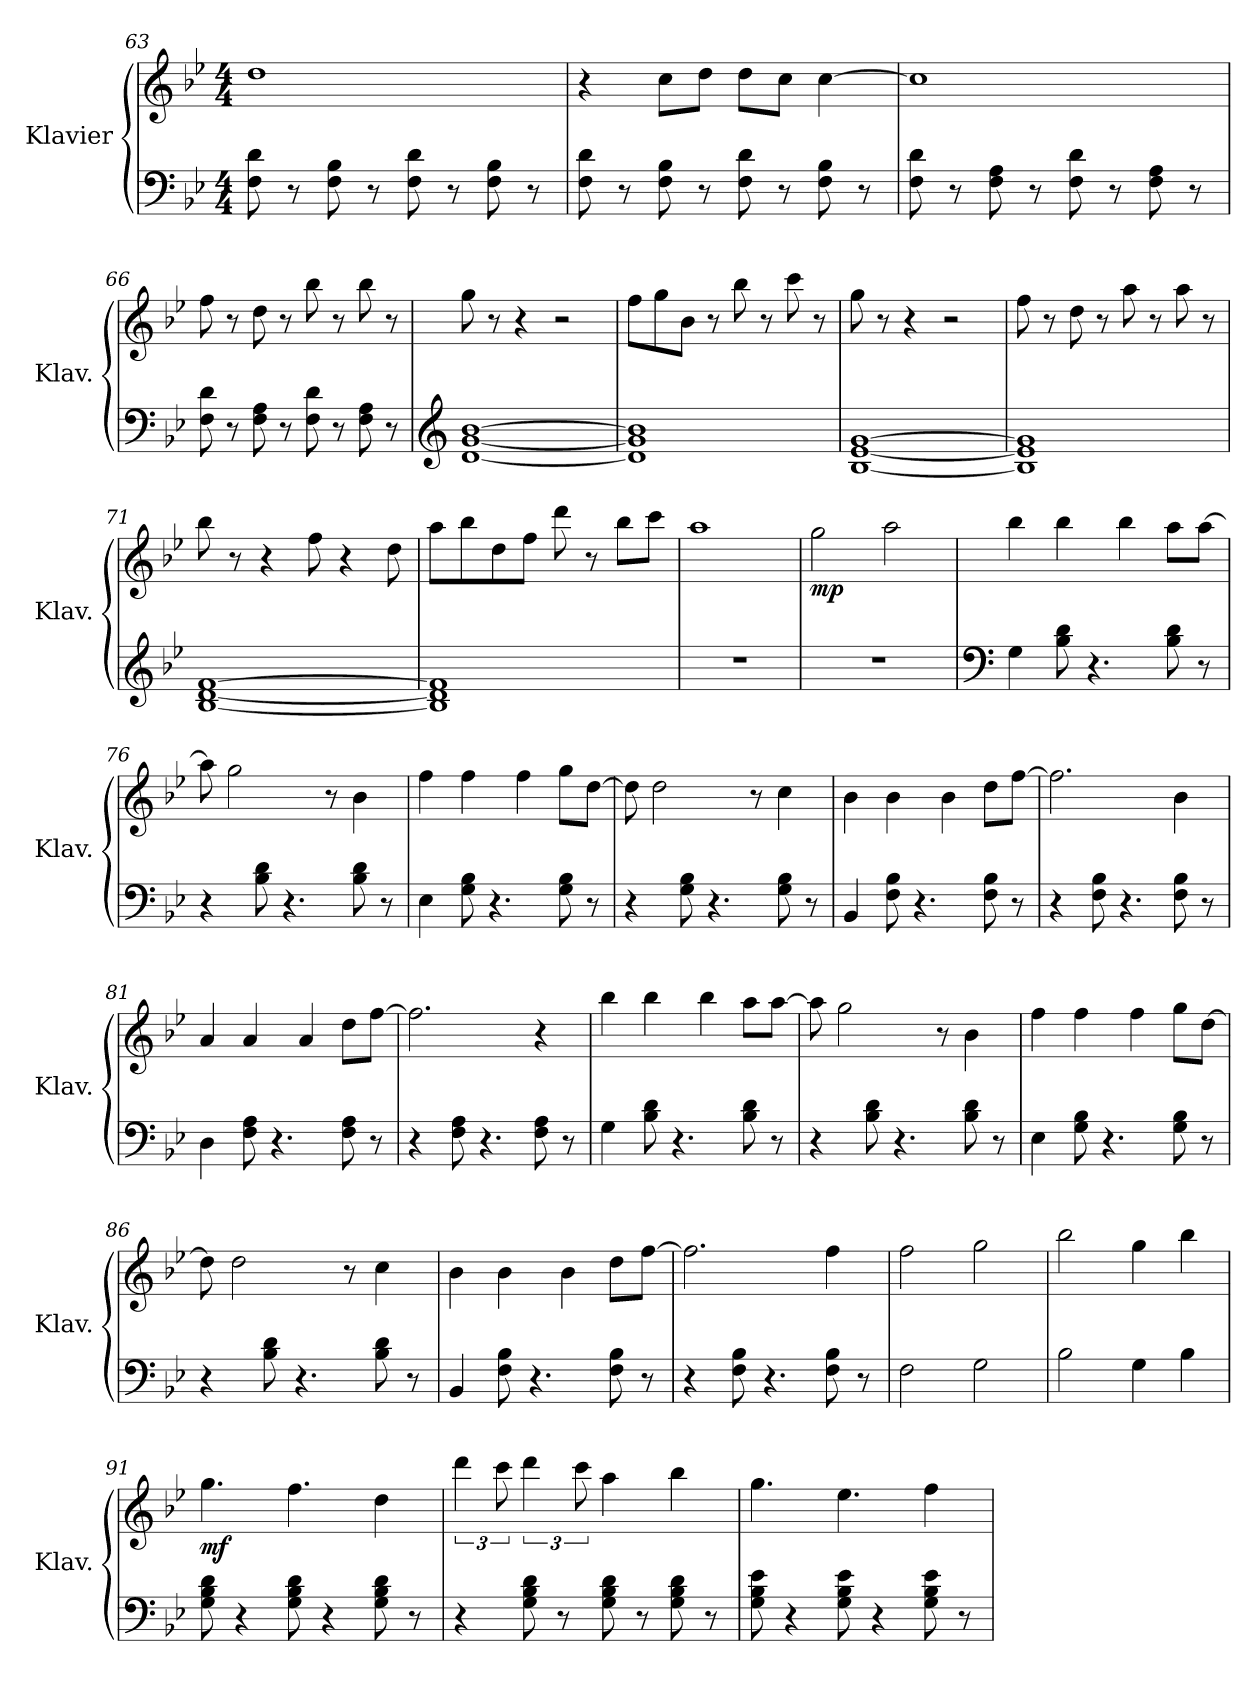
**kern	**kern	**dynam
*part1	*part1	*part1
*staff2	*staff1	*staff1/2
*I"Klavier	*	*
*I'Klav.	*	*
*clefF4	*clefG2	*
*k[b-e-]	*k[b-e-]	*
*M4/4	*M4/4	*
=63	=63	=63
8F\ 8d\	1dd	.
8r	.	.
8F\ 8B-\	.	.
8r	.	.
8F\ 8d\	.	.
8r	.	.
8F\ 8B-\	.	.
8r	.	.
!!LO:PB:g=z
=64	=64	=64
8F\ 8d\	4r	.
8r	.	.
8F\ 8B-\	8cc\L	.
8r	8dd\J	.
8F\ 8d\	8dd\L	.
8r	8cc\J	.
8F\ 8B-\	[4cc\	.
8r	.	.
=65	=65	=65
8F\ 8d\	1cc]	.
8r	.	.
8F\ 8A\	.	.
8r	.	.
8F\ 8d\	.	.
8r	.	.
8F\ 8A\	.	.
8r	.	.
=66	=66	=66
8F\ 8d\	8ff\	.
8r	8r	.
8F\ 8A\	8dd\	.
8r	8r	.
8F\ 8d\	8bb-\	.
8r	8r	.
8F\ 8A\	8bb-\	.
8r	8r	.
=67	=67	=67
*clefG2	*	*
[1d [1g [1b-	8gg\	.
.	8r	.
.	4r	.
.	2r	.
=68	=68	=68
1d] 1g] 1b-]	8ff\L	.
.	8gg\	.
.	8b-\J	.
.	8r	.
.	8bb-\	.
.	8r	.
.	8ccc\	.
.	8r	.
=69	=69	=69
[1B- [1e- [1g	8gg\	.
.	8r	.
.	4r	.
.	2r	.
!!LO:LB:g=z
=70	=70	=70
1B-] 1e-] 1g]	8ff\	.
.	8r	.
.	8dd\	.
.	8r	.
.	8aa\	.
.	8r	.
.	8aa\	.
.	8r	.
=71	=71	=71
[1B- [1d [1f	8bb-\	.
.	8r	.
.	4r	.
.	8ff\	.
.	4r	.
.	8dd\	.
=72	=72	=72
1B-] 1d] 1f]	8aa\L	.
.	8bb-\	.
.	8dd\	.
.	8ff\J	.
.	8ddd\	.
.	8r	.
.	8bb-\L	.
.	8ccc\J	.
=73	=73	=73
1r	1aa	.
=74	=74	=74
!	!	!LO:DY:b
1r	2gg\	mp
.	2aa\	.
=75	=75	=75
*clefF4	*	*
4G\	4bb-\	.
8B-\ 8d\	4bb-\	.
4.r	.	.
.	4bb-\	.
8B-\ 8d\	8aa\L	.
8r	[8aa\J	.
!!LO:LB:g=z
=76	=76	=76
4r	8aa\]	.
.	2gg\	.
8B-\ 8d\	.	.
4.r	.	.
.	8r	.
8B-\ 8d\	4b-\	.
8r	.	.
=77	=77	=77
4E-\	4ff\	.
8G\ 8B-\	4ff\	.
4.r	.	.
.	4ff\	.
8G\ 8B-\	8gg\L	.
8r	[8dd\J	.
=78	=78	=78
4r	8dd\]	.
.	2dd\	.
8G\ 8B-\	.	.
4.r	.	.
.	8r	.
8G\ 8B-\	4cc\	.
8r	.	.
=79	=79	=79
4BB-/	4b-\	.
8F\ 8B-\	4b-\	.
4.r	.	.
.	4b-\	.
8F\ 8B-\	8dd\L	.
8r	[8ff\J	.
=80	=80	=80
4r	2.ff\]	.
8F\ 8B-\	.	.
4.r	.	.
8F\ 8B-\	4b-\	.
8r	.	.
=81	=81	=81
4D\	4a/	.
8F\ 8A\	4a/	.
4.r	.	.
.	4a/	.
8F\ 8A\	8dd\L	.
8r	[8ff\J	.
=82	=82	=82
4r	2.ff\]	.
8F\ 8A\	.	.
4.r	.	.
8F\ 8A\	4r	.
8r	.	.
!!LO:LB:g=z
=83	=83	=83
4G\	4bb-\	.
8B-\ 8d\	4bb-\	.
4.r	.	.
.	4bb-\	.
8B-\ 8d\	8aa\L	.
8r	[8aa\J	.
=84	=84	=84
4r	8aa\]	.
.	2gg\	.
8B-\ 8d\	.	.
4.r	.	.
.	8r	.
8B-\ 8d\	4b-\	.
8r	.	.
=85	=85	=85
4E-\	4ff\	.
8G\ 8B-\	4ff\	.
4.r	.	.
.	4ff\	.
8G\ 8B-\	8gg\L	.
8r	[8dd\J	.
=86	=86	=86
4r	8dd\]	.
.	2dd\	.
8B-\ 8d\	.	.
4.r	.	.
.	8r	.
8B-\ 8d\	4cc\	.
8r	.	.
=87	=87	=87
4BB-/	4b-\	.
8F\ 8B-\	4b-\	.
4.r	.	.
.	4b-\	.
8F\ 8B-\	8dd\L	.
8r	[8ff\J	.
=88	=88	=88
4r	2.ff\]	.
8F\ 8B-\	.	.
4.r	.	.
8F\ 8B-\	4ff\	.
8r	.	.
=89	=89	=89
2F\	2ff\	.
2G\	2gg\	.
!!LO:LB:g=z
=90	=90	=90
2B-\	2bb-\	.
4G\	4gg\	.
4B-\	4bb-\	.
=91	=91	=91
!	!	!LO:DY:b
8G\ 8B-\ 8d\	4.gg\	mf
4r	.	.
8G\ 8B-\ 8d\	4.ff\	.
4r	.	.
8G\ 8B-\ 8d\	4dd\	.
8r	.	.
=92	=92	=92
4r	6ddd\	.
.	12ccc\	.
8G\ 8B-\ 8d\	6ddd\	.
8r	.	.
.	12ccc\	.
8G\ 8B-\ 8d\	4aa\	.
8r	.	.
8G\ 8B-\ 8d\	4bb-\	.
8r	.	.
=93	=93	=93
8G\ 8B-\ 8e-\	4.gg\	.
4r	.	.
8G\ 8B-\ 8e-\	4.ee-\	.
4r	.	.
8G\ 8B-\ 8e-\	4ff\	.
8r	.	.
=	=	=
*-	*-	*-
